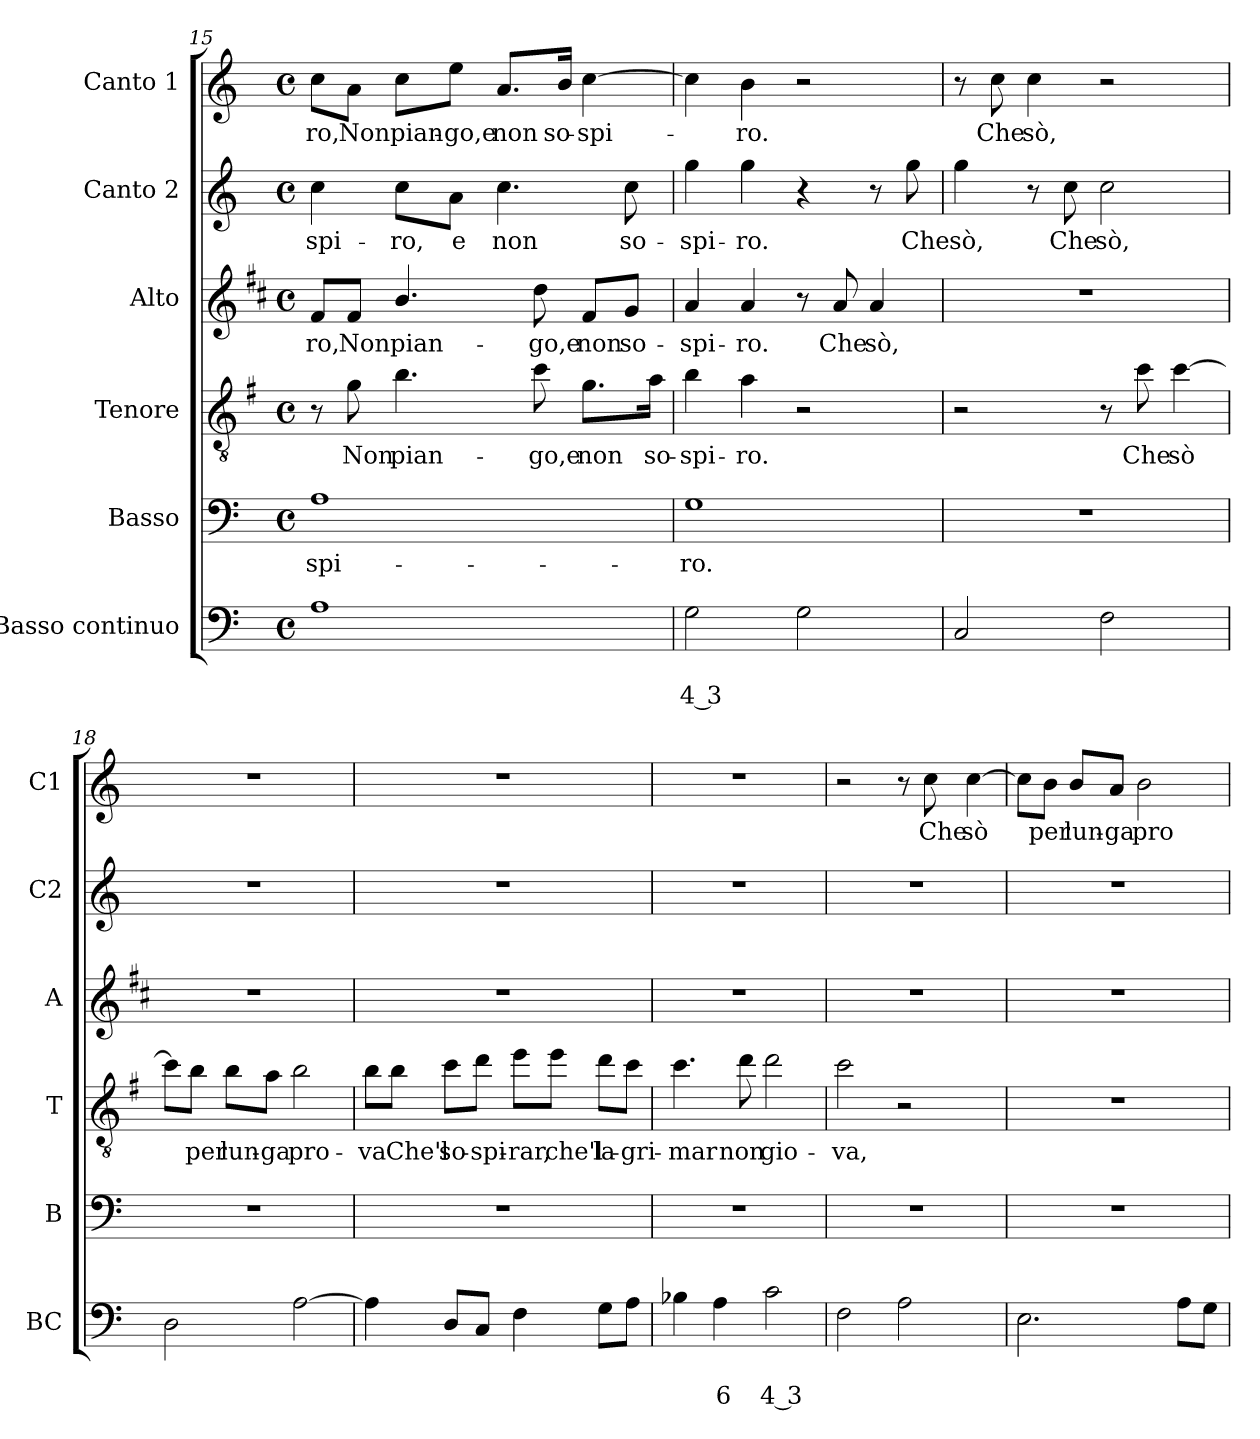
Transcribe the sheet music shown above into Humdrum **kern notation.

**kern	**text	**text	**kern	**text	**kern	**text	**kern	**text	**kern	**text	**kern	**text
*part6	*part6	*part6	*part5	*part5	*part4	*part4	*part3	*part3	*part2	*part2	*part1	*part1
*staff6	*staff6	*staff6	*staff5	*staff5	*staff4	*staff4	*staff3	*staff3	*staff2	*staff2	*staff1	*staff1
*I"Basso continuo	*	*	*I"Basso	*	*I"Tenore	*	*I"Alto	*	*I"Canto 2	*	*I"Canto 1	*
*I'BC	*	*	*I'B	*	*I'T	*	*I'A	*	*I'C2	*	*I'C1	*
!!LO:LB:g=z
*clefF4	*	*	*clefF4	*	*clefGv2	*	*clefG2	*	*clefG2	*	*clefG2	*
*	*	*	*	*	*ITrd4c7	*	*ITrd1c2	*	*	*	*	*
*k[]	*	*	*k[]	*	*k[]	*	*k[]	*	*k[]	*	*k[]	*
*C:	*	*	*C:	*	*C:	*	*C:	*	*C:	*	*C:	*
*M4/4	*	*	*M4/4	*	*M4/4	*	*M4/4	*	*M4/4	*	*M4/4	*
*met(c)	*	*	*met(c)	*	*met(c)	*	*met(c)	*	*met(c)	*	*met(c)	*
=15	=15	=15	=15	=15	=15	=15	=15	=15	=15	=15	=15	=15
!	!	!	!	!LO:LY:b	!	!	!	!LO:LY:b	!	!LO:LY:b	!	!LO:LY:b
1A	.	.	1A	-spi-	8r	.	8e/L	-ro,	4cc\	-spi-	8cc\L	-ro,
!	!	!	!	!	!	!LO:LY:b	!	!LO:LY:b	!	!	!	!LO:LY:b
.	.	.	.	.	8c\	Non	8e/J	Non	.	.	8a\J	Non
!	!	!	!	!	!	!LO:LY:b	!	!LO:LY:b	!	!LO:LY:b	!	!LO:LY:b
.	.	.	.	.	4.e\	pian-	4.a/	pian-	8cc\L	-ro,	8cc\L	pian-
!	!	!	!	!	!	!	!	!	!	!LO:LY:b	!	!LO:LY:b
.	.	.	.	.	.	.	.	.	8a\J	e	8ee\J	-go,e
!	!	!	!	!	!	!	!	!	!	!LO:LY:b	!	!LO:LY:b
.	.	.	.	.	.	.	.	.	4.cc\	non	8.a/L	non
!	!	!	!	!	!	!LO:LY:b	!	!LO:LY:b	!	!	!	!
.	.	.	.	.	8f\	-go,e	8cc\	-go,e	.	.	.	.
!	!	!	!	!	!	!	!	!	!	!	!	!LO:LY:b
.	.	.	.	.	.	.	.	.	.	.	16b/Jk	so-
!	!	!	!	!	!	!LO:LY:b	!	!LO:LY:b	!	!	!	!LO:LY:b
.	.	.	.	.	8.c\L	non	8e/L	non	.	.	[4cc\	-spi-
!	!	!	!	!	!	!	!	!LO:LY:b	!	!LO:LY:b	!	!
.	.	.	.	.	.	.	8f/J	so-	8cc\	so-	.	.
!	!	!	!	!	!	!LO:LY:b	!	!	!	!	!	!
.	.	.	.	.	16d\Jk	so-	.	.	.	.	.	.
=16	=16	=16	=16	=16	=16	=16	=16	=16	=16	=16	=16	=16
!	!	!LO:LY:b	!	!LO:LY:b	!	!LO:LY:b	!	!LO:LY:b	!	!LO:LY:b	!	!
2G\	.	4 3	1G	-ro.	4e\	-spi-	4g/	-spi-	4gg\	-spi-	4cc\]	.
!	!	!	!	!	!	!LO:LY:b	!	!LO:LY:b	!	!LO:LY:b	!	!LO:LY:b
.	.	.	.	.	4d\	-ro.	4g/	-ro.	4gg\	-ro.	4b\	-ro.
2G\	.	.	.	.	2r	.	8r	.	4r	.	2r	.
!	!	!	!	!	!	!	!	!LO:LY:b	!	!	!	!
.	.	.	.	.	.	.	8g/	Che	.	.	.	.
!	!	!	!	!	!	!	!	!LO:LY:b	!	!	!	!
.	.	.	.	.	.	.	4g/	sò,	8r	.	.	.
!	!	!	!	!	!	!	!	!	!	!LO:LY:b	!	!
.	.	.	.	.	.	.	.	.	8gg\	Che	.	.
=17	=17	=17	=17	=17	=17	=17	=17	=17	=17	=17	=17	=17
!	!	!	!	!	!	!	!	!	!	!LO:LY:b	!	!
2C/	.	.	1r	.	2r	.	1r	.	4gg\	sò,	8r	.
!	!	!	!	!	!	!	!	!	!	!	!	!LO:LY:b
.	.	.	.	.	.	.	.	.	.	.	8cc\	Che
!	!	!	!	!	!	!	!	!	!	!	!	!LO:LY:b
.	.	.	.	.	.	.	.	.	8r	.	4cc\	sò,
!	!	!	!	!	!	!	!	!	!	!LO:LY:b	!	!
.	.	.	.	.	.	.	.	.	8cc\	Che	.	.
!	!	!	!	!	!	!	!	!	!	!LO:LY:b	!	!
2F\	.	.	.	.	8r	.	.	.	2cc\	sò,	2r	.
!	!	!	!	!	!	!LO:LY:b	!	!	!	!	!	!
.	.	.	.	.	8f\	Che	.	.	.	.	.	.
!	!	!	!	!	!	!LO:LY:b	!	!	!	!	!	!
.	.	.	.	.	[4f\	sò	.	.	.	.	.	.
=18	=18	=18	=18	=18	=18	=18	=18	=18	=18	=18	=18	=18
2D\	.	.	1r	.	8f\L]	.	1r	.	1r	.	1r	.
!	!	!	!	!	!	!LO:LY:b	!	!	!	!	!	!
.	.	.	.	.	8e\J	per	.	.	.	.	.	.
!	!	!	!	!	!	!LO:LY:b	!	!	!	!	!	!
.	.	.	.	.	8e\L	lun-	.	.	.	.	.	.
!	!	!	!	!	!	!LO:LY:b	!	!	!	!	!	!
.	.	.	.	.	8d\J	-ga	.	.	.	.	.	.
!	!	!	!	!	!	!LO:LY:b	!	!	!	!	!	!
[2A\	.	.	.	.	2e\	pro-	.	.	.	.	.	.
=19	=19	=19	=19	=19	=19	=19	=19	=19	=19	=19	=19	=19
!	!	!	!	!	!	!LO:LY:b	!	!	!	!	!	!
4A\]	.	.	1r	.	8e\L	-va	1r	.	1r	.	1r	.
!	!	!	!	!	!	!LO:LY:b	!	!	!	!	!	!
.	.	.	.	.	8e\J	Che'l	.	.	.	.	.	.
!	!	!	!	!	!	!LO:LY:b	!	!	!	!	!	!
8D/L	.	.	.	.	8f\L	so-	.	.	.	.	.	.
!	!	!	!	!	!	!LO:LY:b	!	!	!	!	!	!
8C/J	.	.	.	.	8g\J	-spi-	.	.	.	.	.	.
!	!	!	!	!	!	!LO:LY:b	!	!	!	!	!	!
4F\	.	.	.	.	8a\L	-rar,	.	.	.	.	.	.
!	!	!	!	!	!	!LO:LY:b	!	!	!	!	!	!
.	.	.	.	.	8a\J	che'l	.	.	.	.	.	.
!	!	!	!	!	!	!LO:LY:b	!	!	!	!	!	!
8G\L	.	.	.	.	8g\L	la-	.	.	.	.	.	.
!	!	!	!	!	!	!LO:LY:b	!	!	!	!	!	!
8A\J	.	.	.	.	8f\J	-gri-	.	.	.	.	.	.
!!LO:LB:g=z
=20	=20	=20	=20	=20	=20	=20	=20	=20	=20	=20	=20	=20
!	!	!	!	!	!	!LO:LY:b	!	!	!	!	!	!
4B-X\	.	.	1r	.	4.f\	-mar	1r	.	1r	.	1r	.
!	!	!LO:LY:b	!	!	!	!	!	!	!	!	!	!
4A\	.	6	.	.	.	.	.	.	.	.	.	.
!	!	!	!	!	!	!LO:LY:b	!	!	!	!	!	!
.	.	.	.	.	8g\	non	.	.	.	.	.	.
!	!	!LO:LY:b	!	!	!	!LO:LY:b	!	!	!	!	!	!
2c\	.	4 3	.	.	2g\	gio-	.	.	.	.	.	.
=21	=21	=21	=21	=21	=21	=21	=21	=21	=21	=21	=21	=21
!	!	!	!	!	!	!LO:LY:b	!	!	!	!	!	!
2F\	.	.	1r	.	2f\	-va,	1r	.	1r	.	2r	.
2A\	.	.	.	.	2r	.	.	.	.	.	8r	.
!	!	!	!	!	!	!	!	!	!	!	!	!LO:LY:b
.	.	.	.	.	.	.	.	.	.	.	8cc\	Che
!	!	!	!	!	!	!	!	!	!	!	!	!LO:LY:b
.	.	.	.	.	.	.	.	.	.	.	[4cc\	sò
=22	=22	=22	=22	=22	=22	=22	=22	=22	=22	=22	=22	=22
2.E\	.	.	1r	.	1r	.	1r	.	1r	.	8cc\L]	.
!	!	!	!	!	!	!	!	!	!	!	!	!LO:LY:b
.	.	.	.	.	.	.	.	.	.	.	8b\J	per
!	!	!	!	!	!	!	!	!	!	!	!	!LO:LY:b
.	.	.	.	.	.	.	.	.	.	.	8b/L	lun-
!	!	!	!	!	!	!	!	!	!	!	!	!LO:LY:b
.	.	.	.	.	.	.	.	.	.	.	8a/J	-ga
!	!	!	!	!	!	!	!	!	!	!	!	!LO:LY:b
.	.	.	.	.	.	.	.	.	.	.	2b\	pro-
8A\L	.	.	.	.	.	.	.	.	.	.	.	.
8G\J	.	.	.	.	.	.	.	.	.	.	.	.
=	=	=	=	=	=	=	=	=	=	=	=	=
*-	*-	*-	*-	*-	*-	*-	*-	*-	*-	*-	*-	*-
